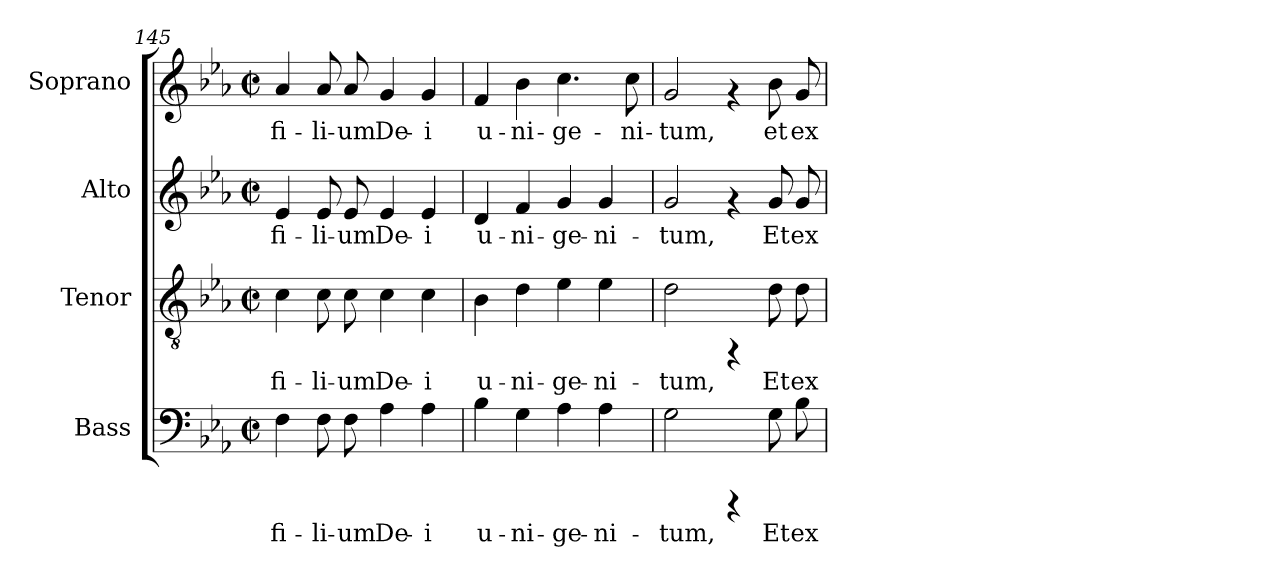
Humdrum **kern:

**kern	**text	**kern	**text	**kern	**text	**kern	**text
*part4	*part4	*part3	*part3	*part2	*part2	*part1	*part1
*staff4	*staff4	*staff3	*staff3	*staff2	*staff2	*staff1	*staff1
*I"Bass	*	*I"Tenor	*	*I"Alto	*	*I"Soprano	*
*I'B.	*	*I'T.	*	*I'A.	*	*I'S.	*
*clefF4	*	*clefGv2	*	*clefG2	*	*clefG2	*
*k[b-e-a-]	*	*k[b-e-a-]	*	*k[b-e-a-]	*	*k[b-e-a-]	*
*E-:	*	*E-:	*	*E-:	*	*E-:	*
*M2/2	*	*M2/2	*	*M2/2	*	*M2/2	*
*met(c|)	*	*met(c|)	*	*met(c|)	*	*met(c|)	*
=145	=145	=145	=145	=145	=145	=145	=145
!	!LO:LY:b:cj	!	!LO:LY:b:cj	!	!LO:LY:b:cj	!	!LO:LY:b:cj
4F\	fi-	4c\	fi-	4e-/	fi-	4a-/	fi-
!	!LO:LY:b:cj	!	!LO:LY:b:cj	!	!LO:LY:b:cj	!	!LO:LY:b:cj
8F\	-li-	8c\	-li-	8e-/	-li-	8a-/	-li-
!	!LO:LY:b:cj	!	!LO:LY:b:cj	!	!LO:LY:b:cj	!	!LO:LY:b:cj
8F\	-um	8c\	-um	8e-/	-um	8a-/	-um
!	!LO:LY:b:cj	!	!LO:LY:b:cj	!	!LO:LY:b:cj	!	!LO:LY:b:cj
4A-\	De-	4c\	De-	4e-/	De-	4g/	De-
!	!LO:LY:b:cj	!	!LO:LY:b:cj	!	!LO:LY:b:cj	!	!LO:LY:b:cj
4A-\	-i	4c\	-i	4e-/	-i	4g/	-i
!!LO:PB:g=z
=146	=146	=146	=146	=146	=146	=146	=146
!	!LO:LY:b:cj	!	!LO:LY:b:cj	!	!LO:LY:b:cj	!	!LO:LY:b:cj
4B-\	u-	4B-\	u-	4d/	u-	4f/	u-
!	!LO:LY:b:cj	!	!LO:LY:b:cj	!	!LO:LY:b:cj	!	!LO:LY:b:cj
4G\	-ni-	4d\	-ni-	4f/	-ni-	4b-\	-ni-
!	!LO:LY:b:cj	!	!LO:LY:b:cj	!	!LO:LY:b:cj	!	!LO:LY:b:cj
4A-\	-ge-	4e-\	-ge-	4g/	-ge-	4.cc\	-ge-
!	!LO:LY:b:cj	!	!LO:LY:b:cj	!	!LO:LY:b:cj	!	!
4A-\	-ni-	4e-\	-ni-	4g/	-ni-	.	.
!	!	!	!	!	!	!	!LO:LY:b:cj
.	.	.	.	.	.	8cc\	-ni-
=147	=147	=147	=147	=147	=147	=147	=147
!	!LO:LY:b:cj	!	!LO:LY:b:cj	!	!LO:LY:b:cj	!	!LO:LY:b:cj
2G\	-tum,	2d\	-tum,	2g/	-tum,	2g/	-tum,
4rCCC	.	4rFF	.	4rf	.	4rf	.
!	!LO:LY:b:cj	!	!LO:LY:b:cj	!	!LO:LY:b:cj	!	!LO:LY:b:cj
8G\	Et	8d\	Et	8g/	Et	8b-\	et
!	!LO:LY:b:cj	!	!LO:LY:b:cj	!	!LO:LY:b:cj	!	!LO:LY:b:cj
8B-\	ex	8d\	ex	8g/	ex	8g/	ex
=	=	=	=	=	=	=	=
*-	*-	*-	*-	*-	*-	*-	*-
